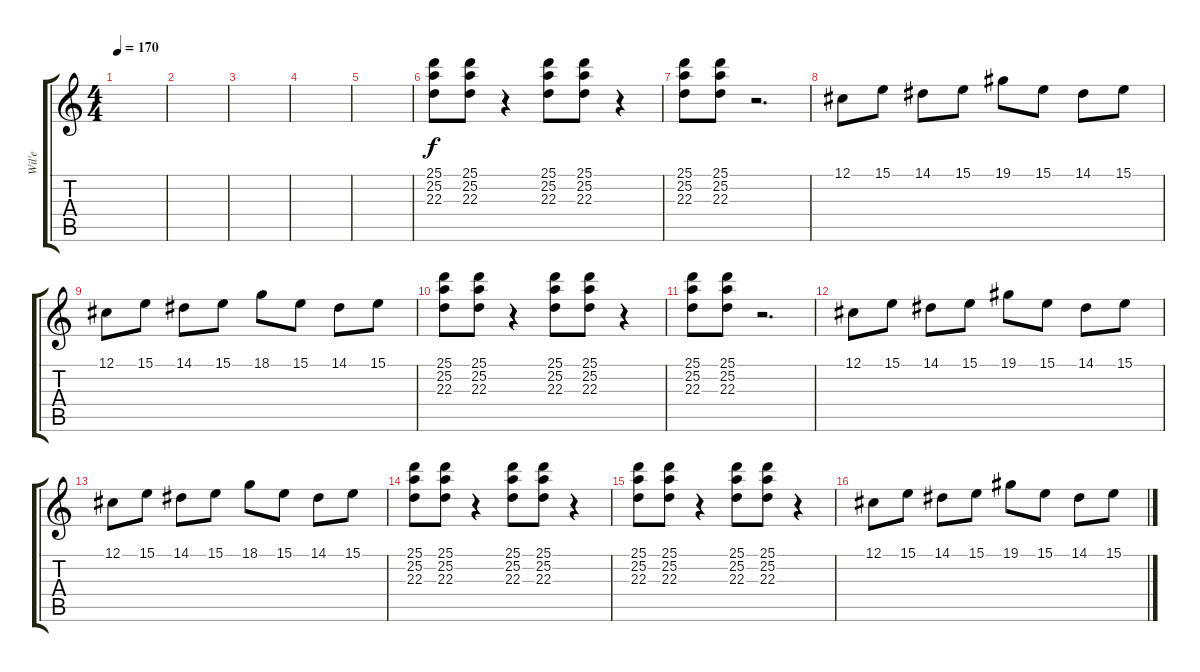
\track ("Wil'e" "Wil'e") {instrument stringensemble1}
\staff {score tabs}
\tuning (Db4 Ab3 E3 B2 Gb2 Db2) {hide}
\ts (4 4)
\tempo 170
\clef g2
\ks c
|
|
|
|
|
(25.1 25.2 22.3).8{volume 11} (25.1 25.2 22.3).8 r.4 (25.1 25.2 22.3).8 (25.1 25.2 22.3).8 r.4 |
(25.1 25.2 22.3).8 (25.1 25.2 22.3).8 r.2{d} |
12.1.8 15.1.8 14.1.8 15.1.8 19.1.8 15.1.8 14.1.8 15.1.8 |
12.1.8 15.1.8 14.1.8 15.1.8 18.1.8 15.1.8 14.1.8 15.1.8 |
(25.1 25.2 22.3).8 (25.1 25.2 22.3).8 r.4 (25.1 25.2 22.3).8 (25.1 25.2 22.3).8 r.4 |
(25.1 25.2 22.3).8 (25.1 25.2 22.3).8 r.2{d} |
12.1.8 15.1.8 14.1.8 15.1.8 19.1.8 15.1.8 14.1.8 15.1.8 |
12.1.8 15.1.8 14.1.8 15.1.8 18.1.8 15.1.8 14.1.8 15.1.8 |
(25.1 25.2 22.3).8 (25.1 25.2 22.3).8 r.4 (25.1 25.2 22.3).8 (25.1 25.2 22.3).8 r.4 |
(25.1 25.2 22.3).8 (25.1 25.2 22.3).8 r.4 (25.1 25.2 22.3).8 (25.1 25.2 22.3).8 r.4 |
12.1.8 15.1.8 14.1.8 15.1.8 19.1.8 15.1.8 14.1.8 15.1.8
